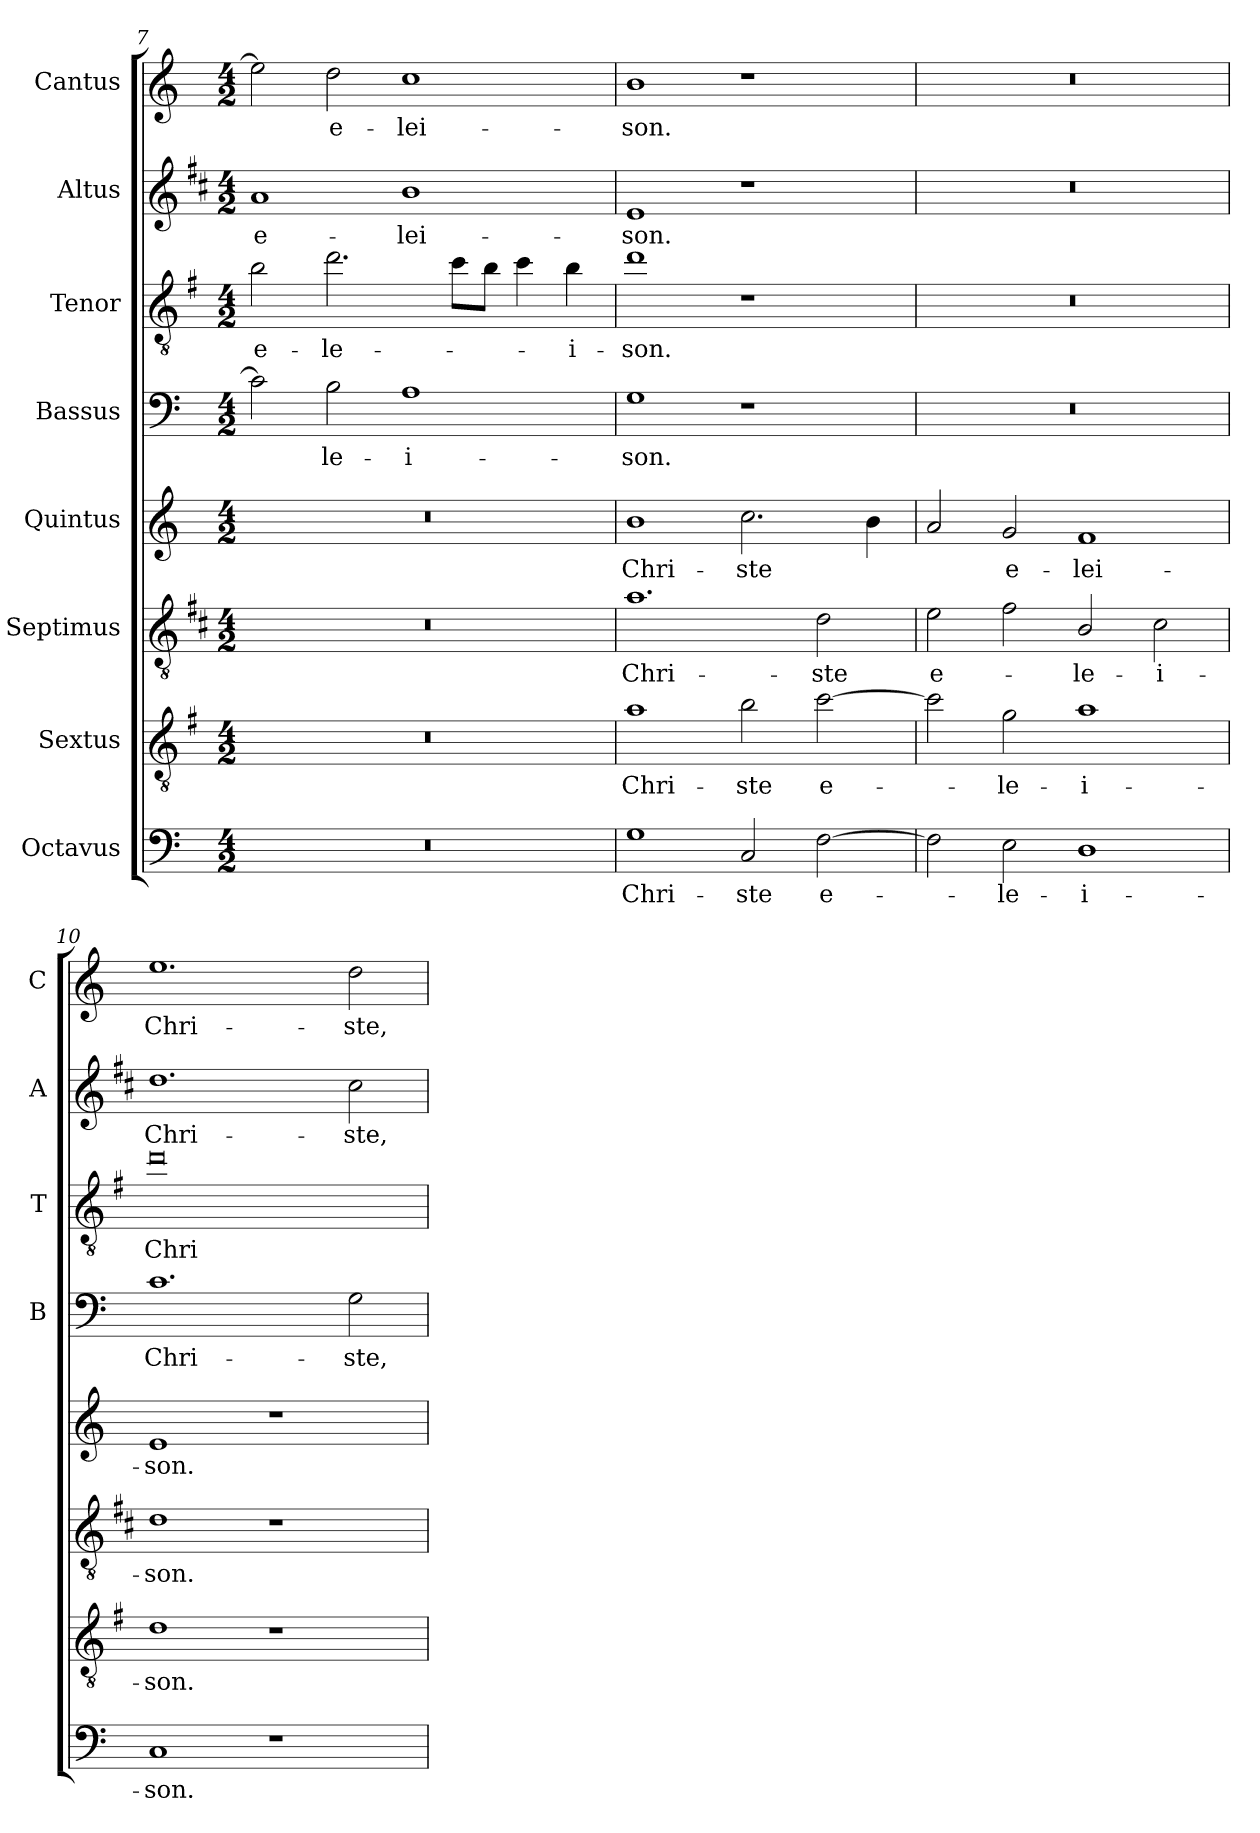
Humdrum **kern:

**kern	**text	**kern	**text	**kern	**text	**kern	**text	**kern	**text	**kern	**text	**kern	**text	**kern	**text
*part8	*part8	*part7	*part7	*part6	*part6	*part5	*part5	*part4	*part4	*part3	*part3	*part2	*part2	*part1	*part1
*staff8	*staff8	*staff7	*staff7	*staff6	*staff6	*staff5	*staff5	*staff4	*staff4	*staff3	*staff3	*staff2	*staff2	*staff1	*staff1
*I"Octavus	*	*I"Sextus	*	*I"Septimus	*	*I"Quintus	*	*I"Bassus	*	*I"Tenor	*	*I"Altus	*	*I"Cantus	*
*	*	*	*	*	*	*	*	*I'B	*	*I'T	*	*I'A	*	*I'C	*
*clefF4	*	*clefGv2	*	*clefGv2	*	*clefG2	*	*clefF4	*	*clefGv2	*	*clefG2	*	*clefG2	*
*	*	*ITrd4c7	*	*ITrd1c2	*	*	*	*	*	*ITrd4c7	*	*ITrd1c2	*	*	*
*k[]	*	*k[]	*	*k[]	*	*k[]	*	*k[]	*	*k[]	*	*k[]	*	*k[]	*
*C:	*	*C:	*	*C:	*	*C:	*	*C:	*	*C:	*	*C:	*	*C:	*
*M4/2	*	*M4/2	*	*M4/2	*	*M4/2	*	*M4/2	*	*M4/2	*	*M4/2	*	*M4/2	*
=7	=7	=7	=7	=7	=7	=7	=7	=7	=7	=7	=7	=7	=7	=7	=7
!	!	!	!	!	!	!	!	!	!	!	!LO:LY:b	!	!LO:LY:b	!	!
0r	.	0r	.	0r	.	0r	.	2c\]	.	2e\	e-	1g	e-	2ee\]	.
!	!	!	!	!	!	!	!	!	!LO:LY:b	!	!LO:LY:b	!	!	!	!LO:LY:b
.	.	.	.	.	.	.	.	2B\	-le-	2.g\	-le-	.	.	2dd\	e-
!	!	!	!	!	!	!	!	!	!LO:LY:b	!	!	!	!LO:LY:b	!	!LO:LY:b
.	.	.	.	.	.	.	.	1A	-i-	.	.	1a	-lei-	1cc	-lei-
.	.	.	.	.	.	.	.	.	.	8f\L	.	.	.	.	.
.	.	.	.	.	.	.	.	.	.	8e\J	.	.	.	.	.
.	.	.	.	.	.	.	.	.	.	4f\	.	.	.	.	.
!	!	!	!	!	!	!	!	!	!	!	!LO:LY:b	!	!	!	!
.	.	.	.	.	.	.	.	.	.	4e\	-i-	.	.	.	.
=8	=8	=8	=8	=8	=8	=8	=8	=8	=8	=8	=8	=8	=8	=8	=8
!	!LO:LY:b	!	!LO:LY:b	!	!LO:LY:b	!	!LO:LY:b	!	!LO:LY:b	!	!LO:LY:b	!	!LO:LY:b	!	!LO:LY:b
1G	Chri-	1d	Chri-	1.g	Chri-	1b	Chri-	1G	-son.	1g	-son.	1d	-son.	1b	-son.
!	!LO:LY:b	!	!LO:LY:b	!	!	!	!LO:LY:b	!	!	!	!	!	!	!	!
2C/	-ste	2e\	-ste	.	.	2.cc\	-ste	1r	.	1r	.	1r	.	1r	.
!	!LO:LY:b	!	!LO:LY:b	!	!LO:LY:b	!	!	!	!	!	!	!	!	!	!
[2F\	e-	[2f\	e-	2c\	-ste	.	.	.	.	.	.	.	.	.	.
.	.	.	.	.	.	4b\	.	.	.	.	.	.	.	.	.
=9	=9	=9	=9	=9	=9	=9	=9	=9	=9	=9	=9	=9	=9	=9	=9
!	!	!	!	!	!LO:LY:b	!	!	!	!	!	!	!	!	!	!
2F\]	.	2f\]	.	2d\	e-	2a/	.	0r	.	0r	.	0r	.	0r	.
!	!LO:LY:b	!	!LO:LY:b	!	!	!	!LO:LY:b	!	!	!	!	!	!	!	!
2E\	-le-	2c\	-le-	2e\	.	2g/	e-	.	.	.	.	.	.	.	.
!	!LO:LY:b	!	!LO:LY:b	!	!LO:LY:b	!	!LO:LY:b	!	!	!	!	!	!	!	!
1D	-i-	1d	-i-	2A/	-le-	1f	-lei-	.	.	.	.	.	.	.	.
!	!	!	!	!	!LO:LY:b	!	!	!	!	!	!	!	!	!	!
.	.	.	.	2B\	-i-	.	.	.	.	.	.	.	.	.	.
=10	=10	=10	=10	=10	=10	=10	=10	=10	=10	=10	=10	=10	=10	=10	=10
!	!LO:LY:b	!	!LO:LY:b	!	!LO:LY:b	!	!LO:LY:b	!	!LO:LY:b	!	!LO:LY:b	!	!LO:LY:b	!	!LO:LY:b
1C	-son.	1G	-son.	1c	-son.	1e	-son.	1.c	Chri-	0g	Chri-	1.cc	Chri-	1.ee	Chri-
1r	.	1r	.	1r	.	1r	.	.	.	.	.	.	.	.	.
!	!	!	!	!	!	!	!	!	!LO:LY:b	!	!	!	!LO:LY:b	!	!LO:LY:b
.	.	.	.	.	.	.	.	2G\	-ste,	.	.	2b\	-ste,	2dd\	-ste,
=	=	=	=	=	=	=	=	=	=	=	=	=	=	=	=
*-	*-	*-	*-	*-	*-	*-	*-	*-	*-	*-	*-	*-	*-	*-	*-
